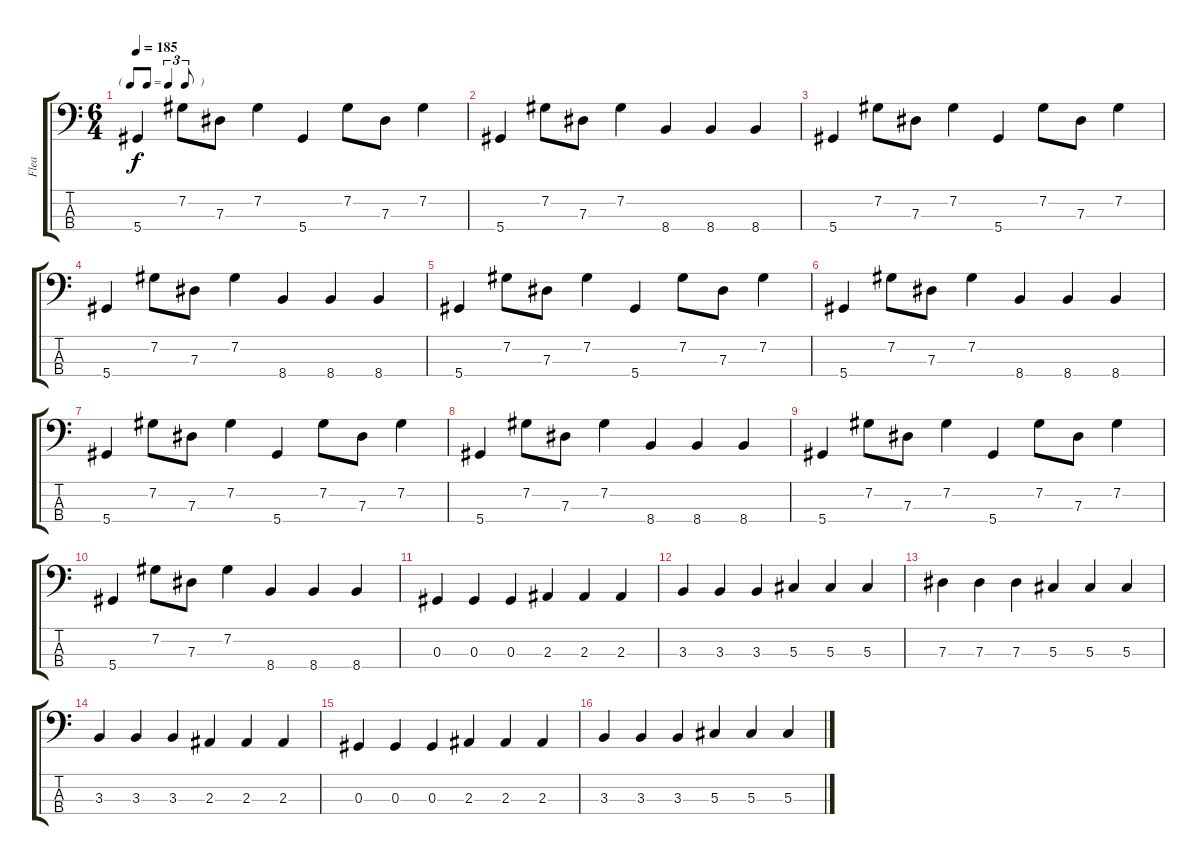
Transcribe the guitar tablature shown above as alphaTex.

\track ("Flea" "Flea") {instrument electricbassfinger}
\staff {score tabs}
\tuning (Gb2 Db2 Ab1 Eb1) {hide}
\ts (6 4)
\tf triplet8th
\tempo 185
\clef f4
\ks c
5.4.4{dy f} 7.2.8 7.3.8 7.2.4 5.4.4 7.2.8 7.3.8 7.2.4 |
5.4.4 7.2.8 7.3.8 7.2.4 8.4.4 8.4.4 8.4.4 |
5.4.4 7.2.8 7.3.8 7.2.4 5.4.4 7.2.8 7.3.8 7.2.4 |
5.4.4 7.2.8 7.3.8 7.2.4 8.4.4 8.4.4 8.4.4 |
5.4.4 7.2.8 7.3.8 7.2.4 5.4.4 7.2.8 7.3.8 7.2.4 |
5.4.4 7.2.8 7.3.8 7.2.4 8.4.4 8.4.4 8.4.4 |
5.4.4 7.2.8 7.3.8 7.2.4 5.4.4 7.2.8 7.3.8 7.2.4 |
5.4.4 7.2.8 7.3.8 7.2.4 8.4.4 8.4.4 8.4.4 |
5.4.4 7.2.8 7.3.8 7.2.4 5.4.4 7.2.8 7.3.8 7.2.4 |
5.4.4 7.2.8 7.3.8 7.2.4 8.4.4 8.4.4 8.4.4 |
0.3.4 0.3.4 0.3.4 2.3.4 2.3.4 2.3.4 |
3.3.4 3.3.4 3.3.4 5.3.4 5.3.4 5.3.4 |
7.3.4 7.3.4 7.3.4 5.3.4 5.3.4 5.3.4 |
3.3.4 3.3.4 3.3.4 2.3.4 2.3.4 2.3.4 |
0.3.4 0.3.4 0.3.4 2.3.4 2.3.4 2.3.4 |
3.3.4 3.3.4 3.3.4 5.3.4 5.3.4 5.3.4
